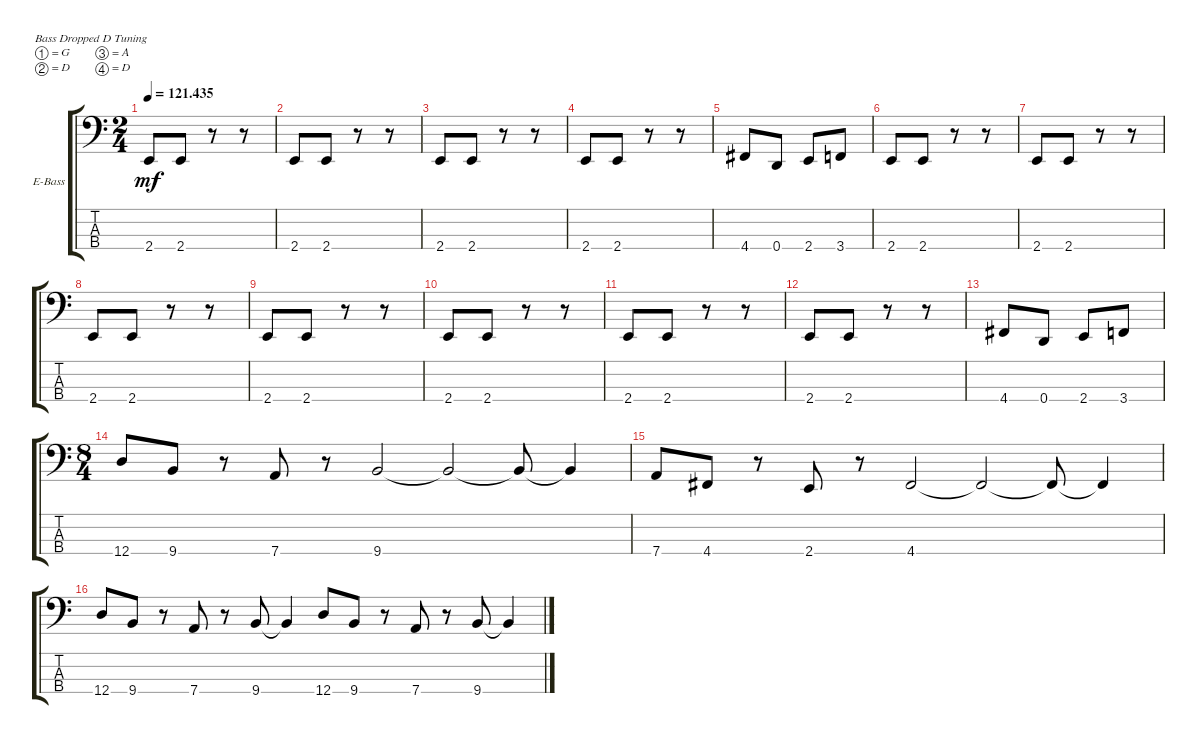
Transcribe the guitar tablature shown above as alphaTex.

\bracketExtendMode groupsimilarinstruments
\firstSystemTrackNameOrientation horizontal
\otherSystemsTrackNameOrientation horizontal
\track ("Electric Bass" "E-Bass") {instrument electricbassfinger}
\staff {score tabs}
\tuning (G2 D2 A1 D1)
\ts (2 4)
\tempo
121.435
\accidentals auto
\clef f4
\ottava regular
\simile none
\ks c
2.4.8{dy mf} 2.4.8 r.8 r.8 |
2.4.8 2.4.8 r.8 r.8 |
2.4.8 2.4.8 r.8 r.8 |
2.4.8 2.4.8 r.8 r.8 |
4.4.8 0.4.8 2.4.8 3.4.8 |
2.4.8 2.4.8 r.8 r.8 |
2.4.8 2.4.8 r.8 r.8 |
2.4.8 2.4.8 r.8 r.8 |
2.4.8 2.4.8 r.8 r.8 |
2.4.8 2.4.8 r.8 r.8 |
2.4.8 2.4.8 r.8 r.8 |
2.4.8 2.4.8 r.8 r.8 |
4.4.8 0.4.8 2.4.8 3.4.8 |
\ts (8 4)
12.4.8 9.4.8 r.8 7.4.8 r.8 9.4.2 9.4{t}.2 9.4{t}.8 9.4{t}.4 |
7.4.8 4.4.8 r.8 2.4.8 r.8 4.4.2 4.4{t}.2 4.4{t}.8 4.4{t}.4 |
12.4.8 9.4.8 r.8 7.4.8 r.8 9.4.8 9.4{t}.4 12.4.8 9.4.8 r.8 7.4.8 r.8 9.4.8 9.4{t}.4
